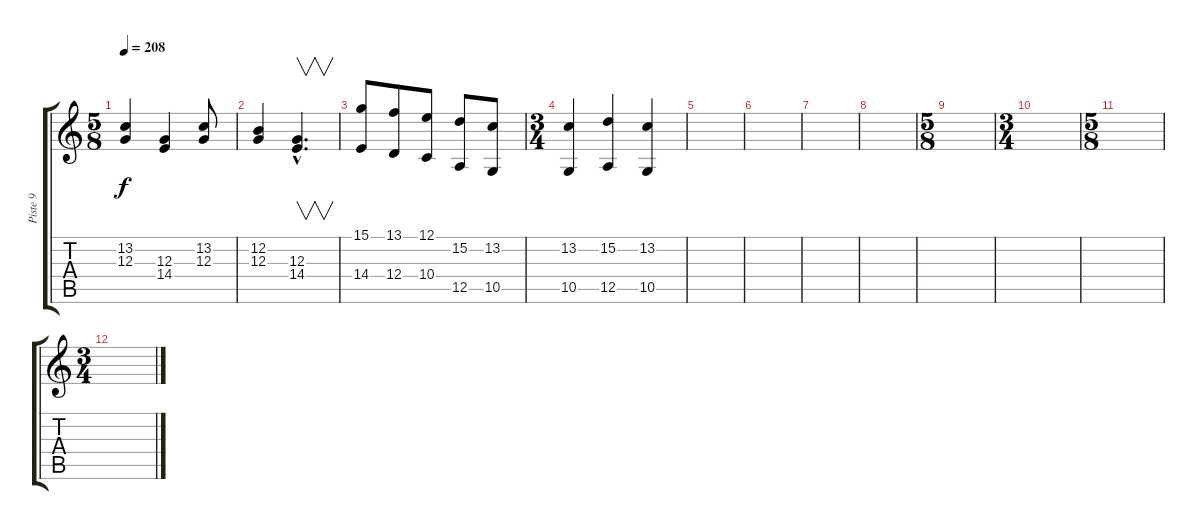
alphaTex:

\track ("Piste 9" "Piste 9") {instrument choiraahs}
\staff {score tabs}
\tuning (E4 B3 G3 D3 A2 E2) {hide}
\ts (5 8)
\tempo 208
\clef g2
\ks c
(13.2 12.3).4{dy f} (12.3 14.4).4 (13.2 12.3).8 |
(12.2 12.3).4 (12.3{hac} 14.4{hac}).4{v d} |
(15.1 14.4).8 (13.1 12.4).8 (12.1 10.4).8 (15.2 12.5).8 (13.2 10.5).8 |
\ts (3 4)
(13.2 10.5).4 (15.2 12.5).4 (13.2 10.5).4 |
|
|
|
|
\ts (5 8)
|
\ts (3 4)
|
\ts (5 8)
|
\ts (3 4)
